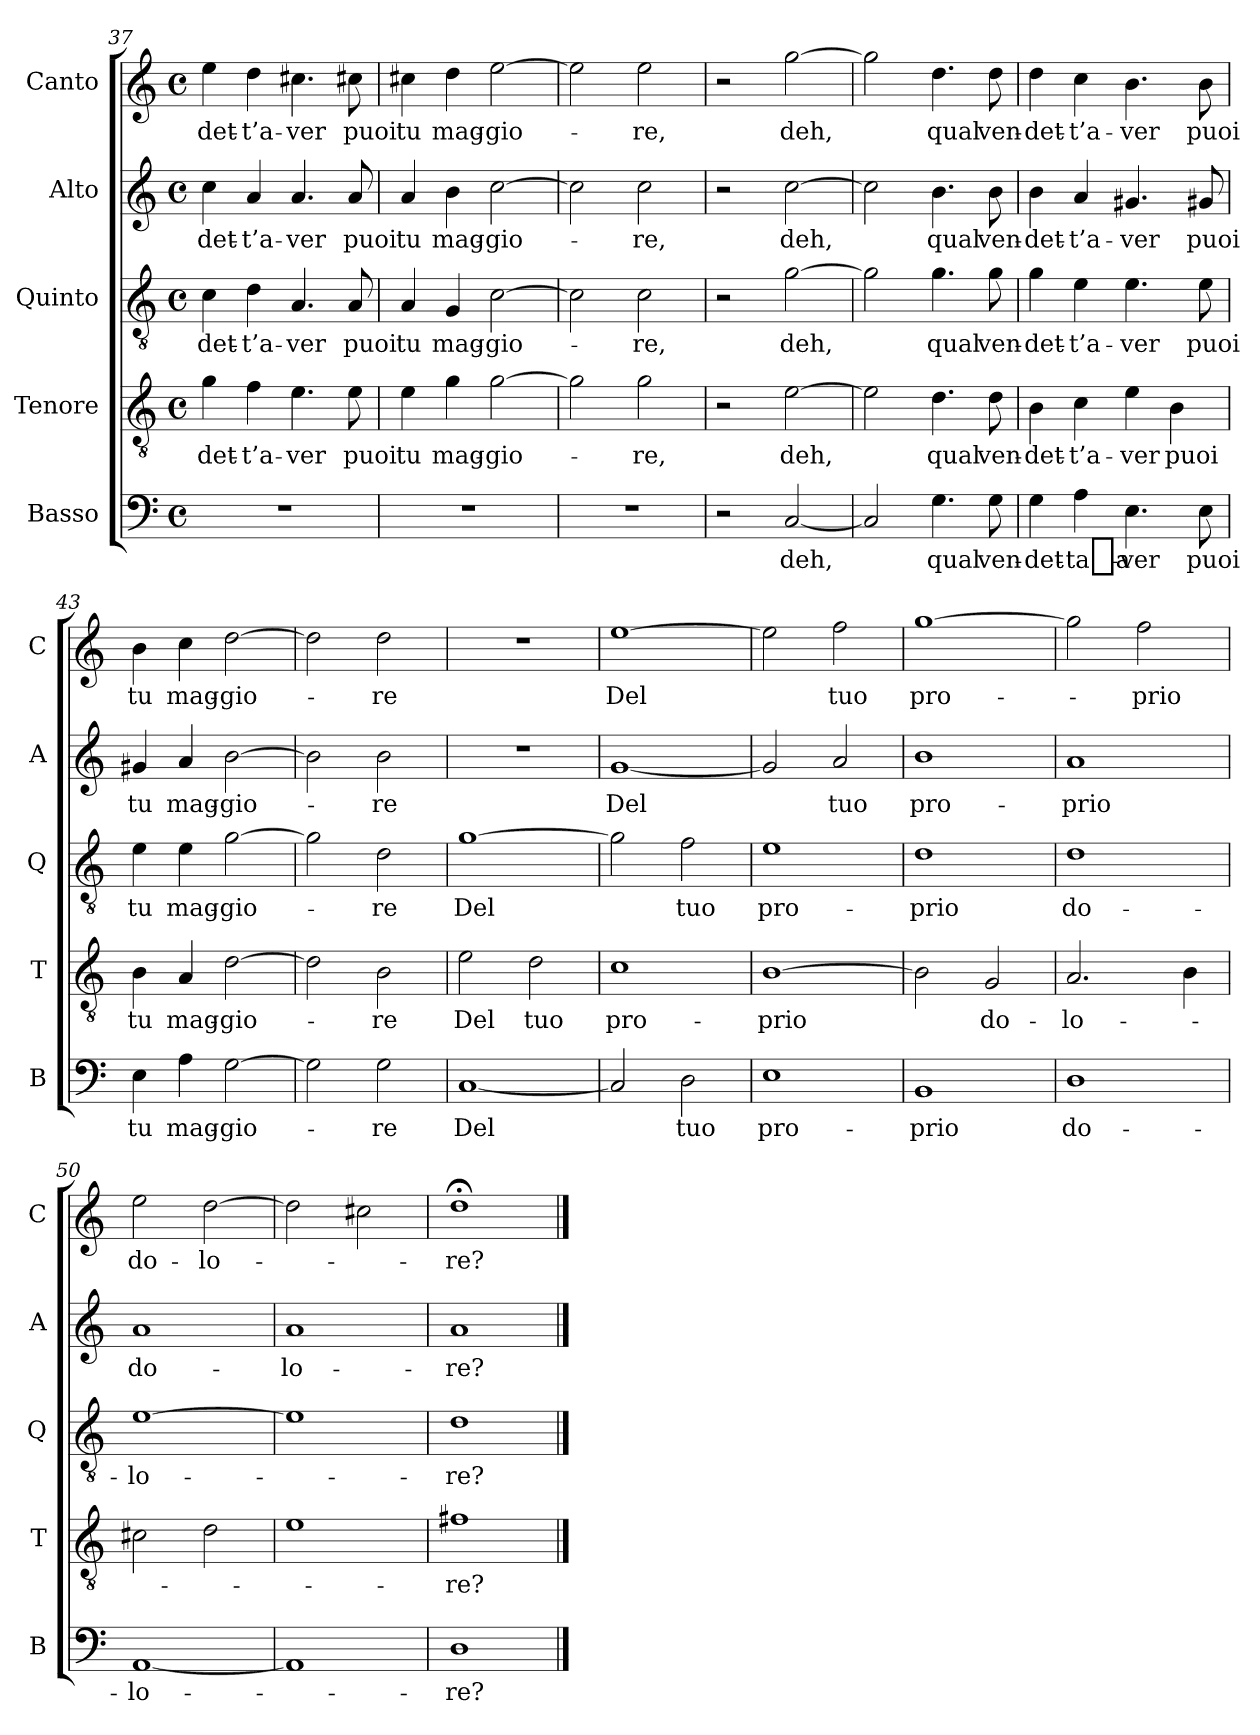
**kern	**text	**kern	**text	**kern	**text	**kern	**text	**kern	**text
*part5	*part5	*part4	*part4	*part3	*part3	*part2	*part2	*part1	*part1
*staff5	*staff5	*staff4	*staff4	*staff3	*staff3	*staff2	*staff2	*staff1	*staff1
*I"Basso	*	*I"Tenore	*	*I"Quinto	*	*I"Alto	*	*I"Canto	*
*I'B	*	*I'T	*	*I'Q	*	*I'A	*	*I'C	*
*clefF4	*	*clefGv2	*	*clefGv2	*	*clefG2	*	*clefG2	*
*k[]	*	*k[]	*	*k[]	*	*k[]	*	*k[]	*
*C:	*	*C:	*	*C:	*	*C:	*	*C:	*
*M4/4	*	*M4/4	*	*M4/4	*	*M4/4	*	*M4/4	*
*met(c)	*	*met(c)	*	*met(c)	*	*met(c)	*	*met(c)	*
=37	=37	=37	=37	=37	=37	=37	=37	=37	=37
1r	.	4g	det-	4c	det-	4cc	det-	4ee	det-
.	.	4f	t’a-	4d	t’a-	4a	t’a-	4dd	t’a-
.	.	4.e	-ver	4.A	-ver	4.a	-ver	4.cc#X	-ver
.	.	8e	-puoi	8A	-puoi	8a	-puoi	8cc#X	-puoi
=38	=38	=38	=38	=38	=38	=38	=38	=38	=38
1r	.	4e	-tu	4A	-tu	4a	-tu	4cc#X	-tu
.	.	4g	mag-	4G	mag-	4b	mag-	4dd	mag-
.	.	[2g	gio-	[2c	gio-	[2cc	gio-	[2ee	gio-
=39	=39	=39	=39	=39	=39	=39	=39	=39	=39
1r	.	2g]	.	2c]	.	2cc]	.	2ee]	.
.	.	2g	-re,	2c	-re,	2cc	-re,	2ee	-re,
=40	=40	=40	=40	=40	=40	=40	=40	=40	=40
2r	.	2r	.	2r	.	2r	.	2r	.
[2C	-deh,	[2e	-deh,	[2g	-deh,	[2cc	-deh,	[2gg	-deh,
!!LO:LB:g=z
=41	=41	=41	=41	=41	=41	=41	=41	=41	=41
2C]	.	2e]	.	2g]	.	2cc]	.	2gg]	.
4.G	-qual	4.d	-qual	4.g	-qual	4.b	-qual	4.dd	-qual
8G	ven-	8d	ven-	8g	ven-	8b	ven-	8dd	ven-
=42	=42	=42	=42	=42	=42	=42	=42	=42	=42
4G	det-	4B	det-	4g	det-	4b	det-	4dd	det-
4A	ta_a-	4c	t’a-	4e	t’a-	4a	t’a-	4cc	t’a-
4.E	-ver	4e	-ver	4.e	-ver	4.g#X	-ver	4.b	-ver
.	.	4B	-puoi	.	.	.	.	.	.
8E	-puoi	.	.	8e	-puoi	8g#X	-puoi	8b	-puoi
=43	=43	=43	=43	=43	=43	=43	=43	=43	=43
4E	-tu	4B	-tu	4e	-tu	4g#X	-tu	4b	-tu
4A	mag-	4A	mag-	4e	mag-	4a	mag-	4cc	mag-
[2G	gio-	[2d	gio-	[2g	gio-	[2b	gio-	[2dd	gio-
=44	=44	=44	=44	=44	=44	=44	=44	=44	=44
2G]	.	2d]	.	2g]	.	2b]	.	2dd]	.
2G	-re	2B	-re	2d	-re	2b	-re	2dd	-re
=45	=45	=45	=45	=45	=45	=45	=45	=45	=45
[1C	-Del	2e	-Del	[1g	-Del	1r	.	1r	.
.	.	2d	-tuo	.	.	.	.	.	.
=46	=46	=46	=46	=46	=46	=46	=46	=46	=46
2C]	.	1c	pro-	2g]	.	[1g	-Del	[1ee	-Del
2D	-tuo	.	.	2f	-tuo	.	.	.	.
!!LO:PB:g=z
=47	=47	=47	=47	=47	=47	=47	=47	=47	=47
1E	pro-	[1B	-prio	1e	pro-	2g]	.	2ee]	.
.	.	.	.	.	.	2a	-tuo	2ff	-tuo
=48	=48	=48	=48	=48	=48	=48	=48	=48	=48
1BB	-prio	2B]	.	1d	-prio	1b	pro-	[1gg	pro-
.	.	2G	do-	.	.	.	.	.	.
=49	=49	=49	=49	=49	=49	=49	=49	=49	=49
1D	do-	2.A	lo-	1d	do-	1a	-prio	2gg]	.
.	.	.	.	.	.	.	.	2ff	-prio
.	.	4B	.	.	.	.	.	.	.
=50	=50	=50	=50	=50	=50	=50	=50	=50	=50
[1AA	lo-	2c#X	.	[1e	lo-	1a	do-	2ee	do-
.	.	2d	.	.	.	.	.	[2dd	lo-
=51	=51	=51	=51	=51	=51	=51	=51	=51	=51
1AA]	.	1e	.	1e]	.	1a	lo-	2dd]	.
.	.	.	.	.	.	.	.	2cc#X	.
=52	=52	=52	=52	=52	=52	=52	=52	=52	=52
1D	-re?	1f#X	-re?	1d	-re?	1a	-re?	1dd;<	-re?
==	==	==	==	==	==	==	==	==	==
*-	*-	*-	*-	*-	*-	*-	*-	*-	*-
